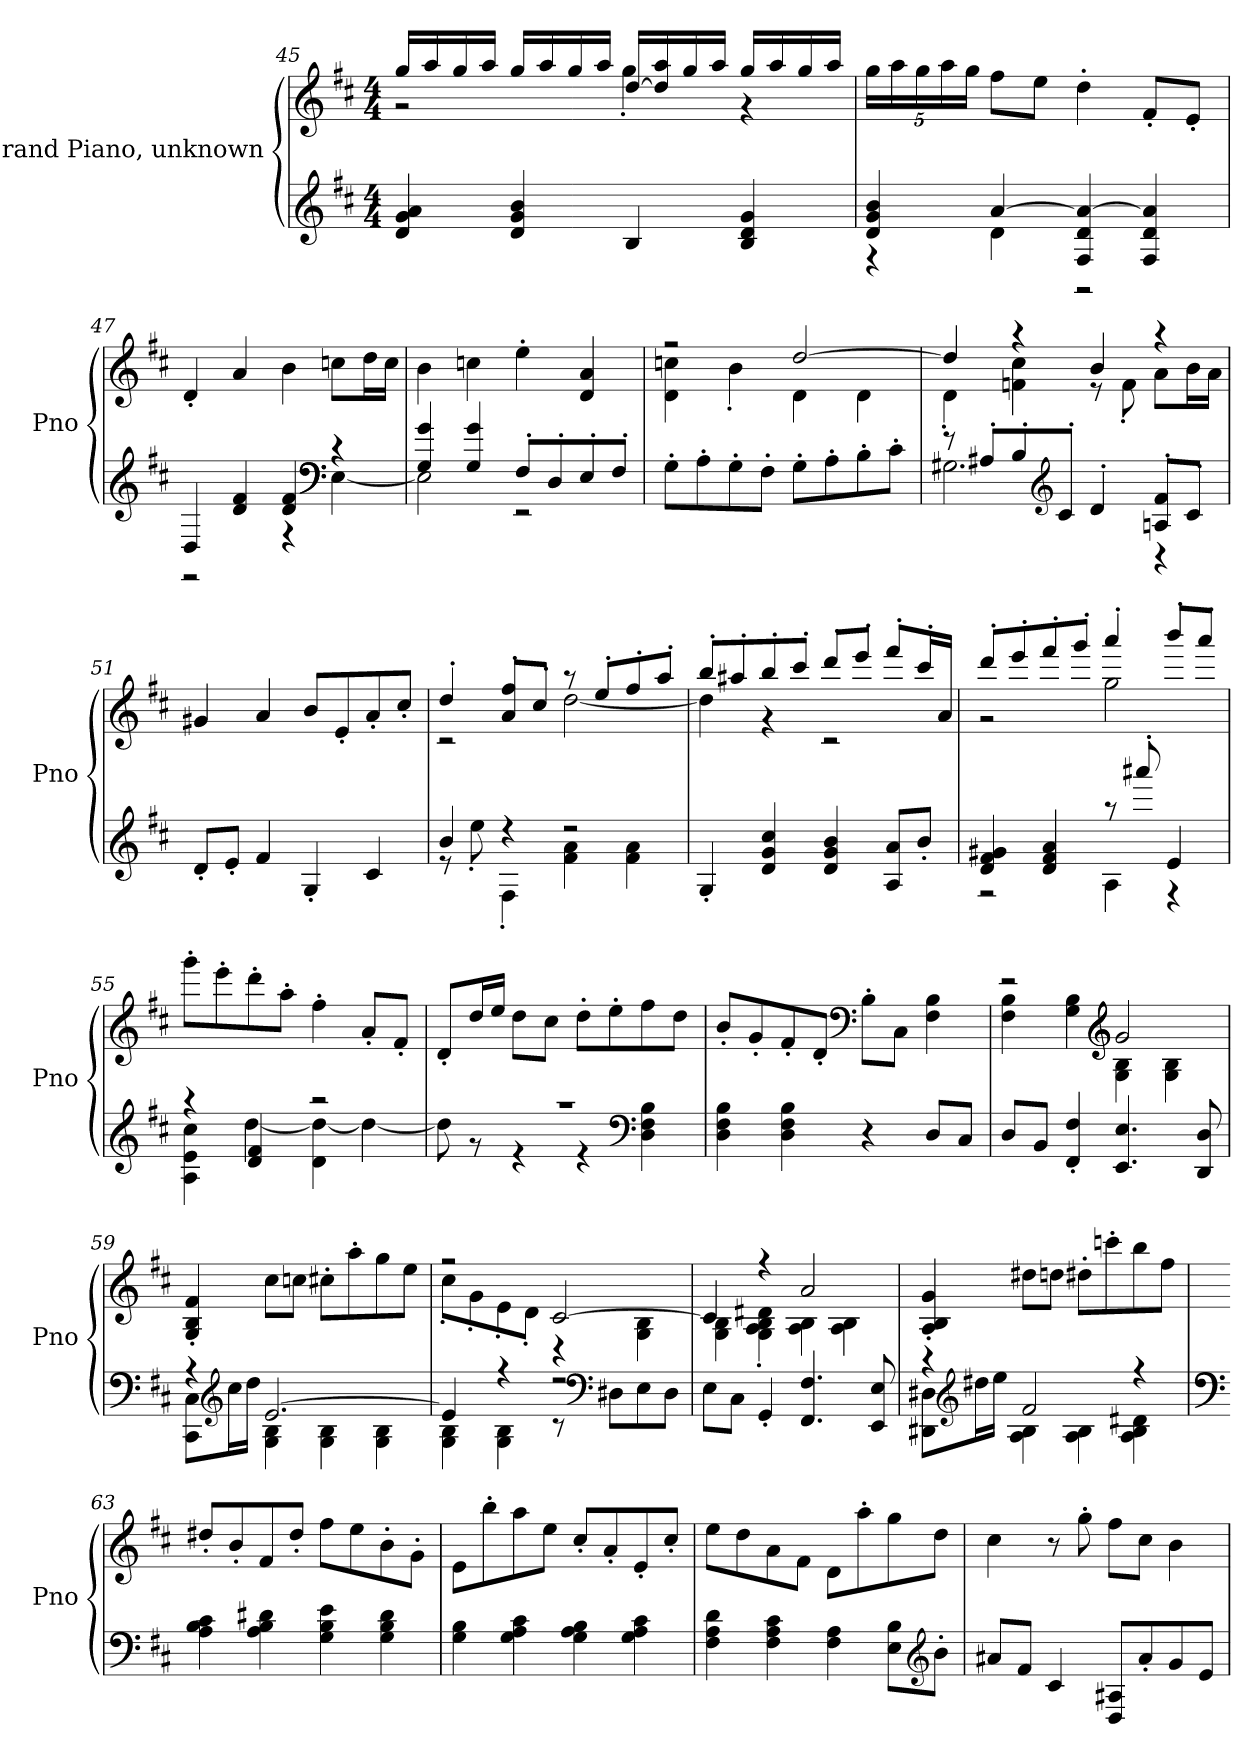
**kern	**kern
*part1	*part1
*staff2	*staff1
*I"Grand Piano, unknown	*
*I'Pno	*
*clefG2	*clefG2
*k[f#c#]	*k[f#c#]
*M4/4	*M4/4
=45	=45
*	*^
4d/ 4g/ 4a/	16gg/LL	2r
.	16aa/	.
.	16gg/	.
.	16aa/JJ	.
4d/ 4g/ 4b/	16gg/LL	.
.	16aa/	.
.	16gg/	.
.	16aa/JJ	.
4B/	[16dd/LL	4gg'\
.	16dd/] 16aa/	.
.	16gg/	.
.	16aa/JJ	.
4B/ 4d/ 4g/	16gg/LL	4r
.	16aa/	.
.	16gg/	.
.	16aa/JJ	.
*	*v	*v
!!LO:LB:g=z
=46	=46
*^	*
*	*	*Xbrackettup
4d/ 4g/ 4b/	4r	20gg\LL
.	.	20aa\
.	.	20gg\
.	.	20aa\
.	.	20gg\JJ
[4a/	4d\	8ff#\L
.	.	8ee\J
4F#/ 4d/ 4a/_	2r	4dd'\
4F#/ 4d/ 4a/]	.	8f#'/L
.	.	8e'/J
=47	=47	=47
4D/	2r	4d'/
4d/ 4f#/	.	4a/
4d/ 4f#/	4r	4b\
*clefF4	*	*
4r	[4E\	8ccn\L
.	.	16dd\L
.	.	16cc\JJ
=48	=48	=48
4G/ 4g/	2E\]	4b\
4G/ 4g/	.	4ccn\
8F#'/L	2r	4ee'\
8D'/	.	.
8E'/	.	4d/ 4a/
8F#'/J	.	.
*v	*v	*
=49	=49
*	*^
8G'\L	2r	4d\ 4ccn\
8A'\	.	.
8G'\	.	4b'\
8F#'\J	.	.
8G'\L	[2dd/	4d\
8A'\	.	.
8B'\	.	4d\
8c#'\J	.	.
!!LO:LB:g=z	!!
=50	=50	=50
*^	*	*
8r	2.G#X\	4dd/]	4d'\
8A#X'/L	.	.	.
8B'/	.	4r	4fn\ 4cc#\
*clefG2	*	*	*
8c#'/J	.	.	.
4d'/	.	4b/	8r
.	.	.	8f'\
8An/' 8f#/'L	4r	4r	8a\L
8c#'/J	.	.	16b\L
.	.	.	16a\JJ
*v	*v	*	*
*	*v	*v
=51	=51
8d'/L	4g#X/
8e'/J	.
4f#/	4a/
4G'/	8b/L
.	8e'/
4c#/	8a'/
.	8cc#'/J
=52	=52
*^	*^
4b/	8r	4dd'/	2r
.	8ee'\	.	.
4r	4F#'\	8a/' 8ff#/'L	.
.	.	8cc#'/J	.
2r	4f#\ 4a\	8r	[2dd\
.	.	8ee'/L	.
.	4f#\ 4a\	8ff#'/	.
.	.	8aa'/J	.
*v	*v	*	*
=53	=53	=53
4G'/	8bb'/L	4dd\]
.	8aa#X'/	.
4d/ 4g/ 4cc#/	8bb'/	4r
.	8ccc#'/J	.
4d/ 4g/ 4b/	8ddd'/L	2r
.	8eee'/J	.
8A/ 8a/L	8fff#'/L	.
8b'/J	16ccc#'/L	.
.	16a/JJ	.
!!LO:PB:g=z	!!
=54	=54	=54
*^	*	*
4d/ 4f#/ 4g#X/	2r	8ddd'/L	2r
.	.	8eee'/	.
4d/ 4f#/ 4a/	.	8fff#'/	.
.	.	8ggg'/J	.
8r	4A\	4aaa'/	2gg\
8aaa#X'/	.	.	.
4e/	4r	8bbb'/L	.
.	.	8aaa'/J	.
*	*	*v	*v
=55	=55	=55
4r	4A\ 4e\ 4cc#\	8ggg'\L
.	.	8eee'\
4d/ 4f#/	[4dd\	8ddd'\
.	.	8aa'\J
2r	4d\ 4dd\_	4ff#'\
.	4dd\_	8a'/L
.	.	8f#'/J
=56	=56	=56
1r	8dd\]	8d'/L
.	8r	16dd/L
.	.	16ee/JJ
.	4r	8dd\L
.	.	8cc#\J
.	4r	8dd'\L
.	.	8ee'\
*clefF4	*	*
.	4D\ 4F#\ 4B\	8ff#\
.	.	8dd\J
*v	*v	*
=57	=57
4D\ 4F#\ 4B\	8b'/L
.	8g'/
4D\ 4F#\ 4B\	8f#'/
.	8d'/J
*	*clefF4
4r	8B'\L
.	8C#\J
8D/L	4F#\ 4B\
8C#/J	.
!!LO:LB:g=z
=58	=58
*	*^
8D/L	2r	4F#\ 4B\
8BB/J	.	.
4FF#/' 4F#/'	.	4G\ 4B\
*	*clefG2	*
4.EE/ 4.E/	2g/	4G\ 4B\
.	.	4G\ 4B\
8DD/ 8D/	.	.
*	*v	*v
=59	=59
*^	*
4r	8CC#\ 8C#\L	4G/' 4B/' 4f#/'
*clefG2	*	*
.	16cc#\L	.
.	16dd\JJ	.
[2.e/	4G\ 4B\	8cc#\L
.	.	8ccn\J
.	4G\ 4B\	8cc#X'\L
.	.	8aa'\
.	4G\ 4B\	8gg\
.	.	8ee\J
=60	=60	=60
*	*	*^
4e/]	4G\ 4B\	2r	8cc#'\L
.	.	.	8g'\
4r	4G\ 4B\	.	8e'\
.	.	.	8d'\J
2r	8r	[2c#/	4r
*clefF4	*	*	*
.	8D#X\L	.	.
.	8E\	.	4G\ 4B\
.	8D#\J	.	.
*v	*v	*	*
=61	=61	=61
8E\L	4c#/]	4G\ 4B\
8C#\J	.	.
4GG'/	4r	4G\' 4A\' 4B\' 4d#X\'
4.FF#/ 4.F#/	2a/	4A\ 4B\
.	.	4A\ 4B\
8EE/ 8E/	.	.
*	*v	*v
!!LO:LB:g=z
=62	=62
*^	*
4r	8DD#X\ 8D#X\L	4A/' 4B/' 4g/'
*clefG2	*	*
.	16dd#X\L	.
.	16ee\JJ	.
2f#/	4A\ 4B\	8dd#X\L
.	.	8ddn\J
.	4A\ 4B\	8dd#X'\L
.	.	8cccn'\
4r	4A\ 4B\ 4d#X\	8bb\
.	.	8ff#\J
*v	*v	*
=63	=63
*clefF4	*
4A\ 4B\ 4c#\	8dd#X'/L
.	8b'/
4A\ 4B\ 4d#X\	8f#/
.	8dd#'/J
4G\ 4B\ 4e\	8ff#\L
.	8ee\
4G\ 4B\ 4d#\	8b'\
.	8g'\J
=64	=64
4G\ 4B\	8e\L
.	8bb'\
4G\ 4A\ 4c#\	8aa\
.	8ee\J
4G\ 4A\ 4B\	8cc#'/L
.	8a'/
4G\ 4A\ 4c#\	8e'/
.	8cc#'/J
=65	=65
4F#\ 4A\ 4d\	8ee\L
.	8dd\
4F#\ 4A\ 4c#\	8a\
.	8f#\J
4F#\ 4A\	8d\L
.	8aa'\
8E\ 8B\L	8gg\
*clefG2	*
8b'\J	8dd\J
!!LO:LB:g=z
=66	=66
8a#X/L	4cc#\
8f#/J	.
4c#/	8r
.	8gg'\
8D/ 8A#X/L	8ff#\L
8a#'/	8cc#\J
8g/	4b\
8e/J	.
=	=
*-	*-
